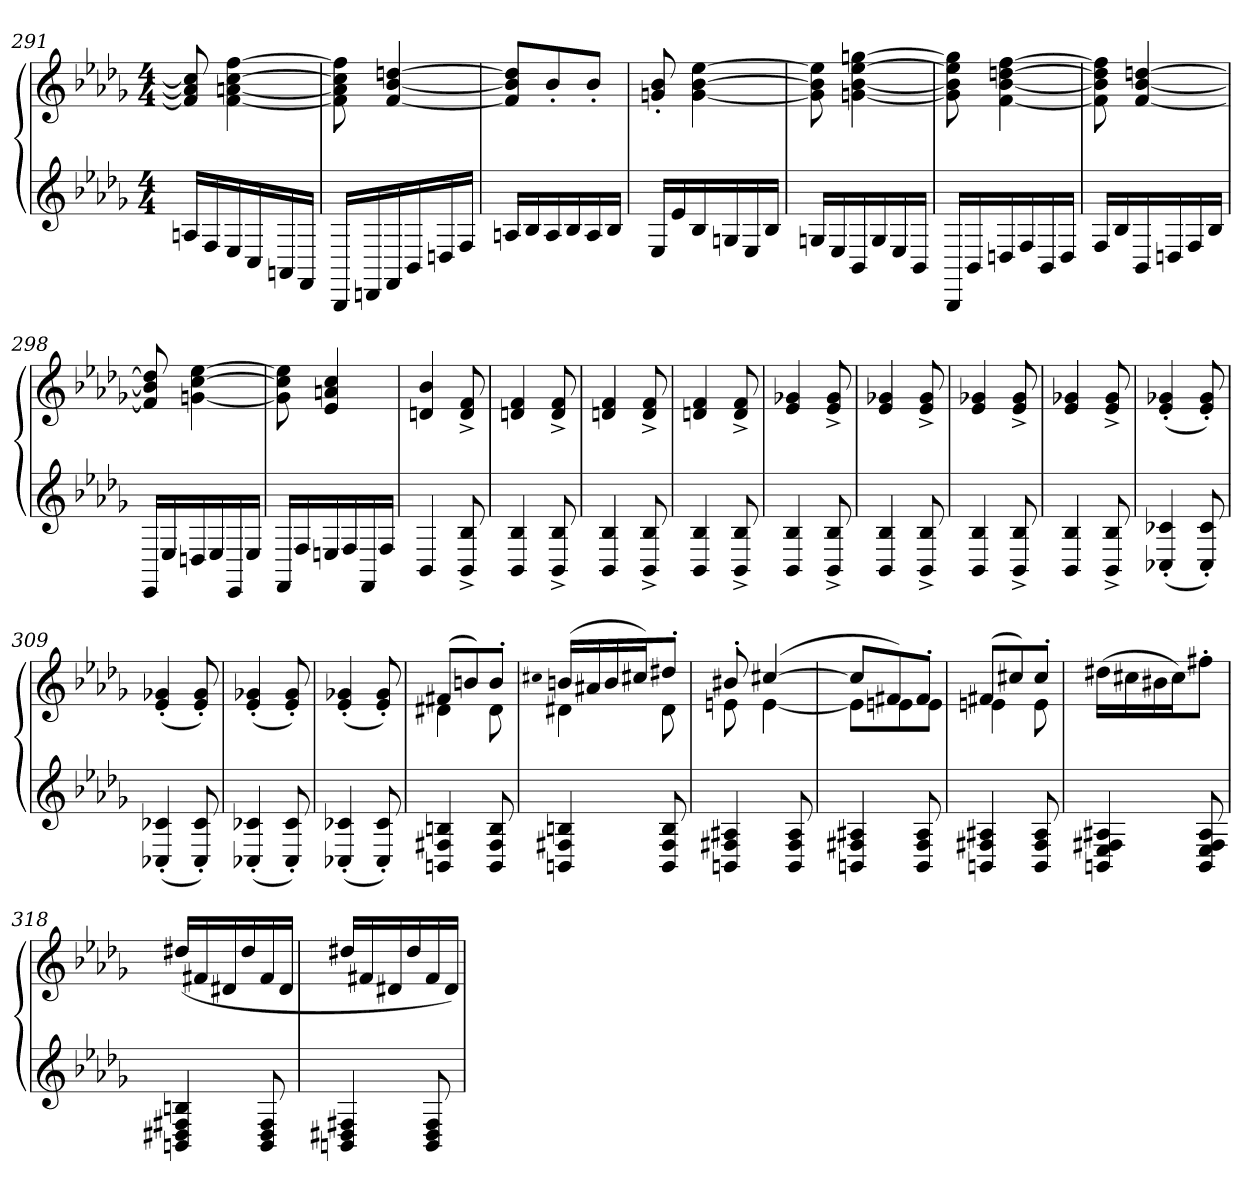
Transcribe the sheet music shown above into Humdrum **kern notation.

**kern	**kern
*part1	*part1
*staff2	*staff1
*clefG2	*clefG2
*k[b-e-a-d-g-]	*k[b-e-a-d-g-]
*M4/4	*M4/4
=291	=291
16ALL	8f] 8a] 8cc]
16F	.
16E-	[4f [4a [4cc [4ff
16C	.
16AA	.
16FFJJ	.
=292	=292
16BBB-LL	8f] 8a] 8cc] 8ff]
16DD	.
16FF	[4f [4b- [4dd
16BB-	.
16D	.
16FJJ	.
=293	=293
16ALL	8f] 8b-] 8dd]L
16B-	.
16A	8b-'
16B-	.
16A	8b-'J
16B-JJ	.
=294	=294
16E-LL	8g' 8b-'
16e-	.
16B-	[4g [4b- [4ee-
16G	.
16E-	.
16B-JJ	.
=295	=295
16GLL	8g] 8b-] 8ee-]
16E-	.
16BB-	[4g [4b- [4ee- [4gg
16G	.
16E-	.
16BB-JJ	.
=296	=296
16BBB-LL	8g] 8b-] 8ee-] 8gg]
16BB-	.
16D	[4f [4b- [4dd [4ff
16F	.
16BB-	.
16DJJ	.
=297	=297
16FLL	8f] 8b-] 8dd] 8ff]
16B-	.
16BB-	[4f [4b- [4dd
16D	.
16F	.
16B-JJ	.
=298	=298
16EE-LL	8f] 8b-] 8dd]
16E-	.
16D	[4g [4cc [4ee-
16E-	.
16EE-	.
16E-JJ	.
=299	=299
16FFLL	8g] 8cc] 8ee-]
16F	.
16En	4e- 4a 4cc
16F	.
16FF	.
16FJJ	.
=300	=300
4BB-	4d 4b-
8BB-^ 8B-^	8d^ 8f^
=301	=301
4BB- 4B-	4d 4f
8BB-^ 8B-^	8d^ 8f^
=302	=302
4BB- 4B-	4d 4f
8BB-^ 8B-^	8d^ 8f^
=303	=303
4BB- 4B-	4d 4f
8BB-^ 8B-^	8d^ 8f^
=304	=304
4BB- 4B-	4e- 4g-X
8BB-^ 8B-^	8e-^ 8g-^
=305	=305
4BB- 4B-	4e- 4g-X
8BB-^ 8B-^	8e-^ 8g-^
=306	=306
4BB- 4B-	4e- 4g-X
8BB-^ 8B-^	8e-^ 8g-^
=307	=307
4BB- 4B-	4e- 4g-X
8BB-^ 8B-^	8e-^ 8g-^
=308	=308
(4C-X' 4c-X'	(4e-' 4g-X'
8C-' 8c-')	8e-' 8g-')
=309	=309
(4C-X' 4c-X'	(4e-' 4g-X'
8C-' 8c-')	8e-' 8g-')
=310	=310
(4C-X' 4c-X'	(4e-' 4g-X'
8C-' 8c-')	8e-' 8g-')
=311	=311
(4C-X' 4c-X'	(4e-' 4g-X'
8C-' 8c-')	8e-' 8g-')
=312	=312
*	*^
4BBn 4F#X 4Bn	(8f#XL	4d#X
.	8bn)	.
8BB 8F# 8B	8b'J	8d#
=313	=313	=313
.	qcc#X	.
4BBn 4F#X 4Bn	(16bnLL	4d#X
.	16a#X	.
.	16b	.
.	16cc#XJ)	.
8BB 8F# 8B	8dd#X'J	8d#
=314	=314	=314
4BBn 4F#X 4A#X	8b#X'	8en
.	([4cc#X	[4e
8BB 8F# 8A#	.	.
=315	=315	=315
4BBn 4F#X 4A#X	8cc#L]	8eL]
.	8f#X)	8en
8BB 8F# 8A#	8f#'J	8eJ
=316	=316	=316
4BBn 4F#X 4A#X	(8f#XL	4en
.	8cc#X)	.
8BB 8F# 8A#	8cc#'J	8e
*	*v	*v
=317	=317
4BBn 4E- 4F#X 4A#X	(16dd#XLL
.	16cc#X
.	16b#X
.	16cc#J)
8BB 8E- 8F# 8A#	8ff#X'J
=318	=318
4BBn 4D#X 4F#X 4Bn	(16dd#XLL
.	16f#X
.	16d#X
.	16dd#
8BB 8D# 8F#	16f#
.	16d#JJ
=319	=319
4BBn 4D#X 4F#X	16dd#XLL
.	16f#X
.	16d#X
.	16dd#
8BB 8D# 8F#	16f#
.	16d#JJ)
=	=
*-	*-
